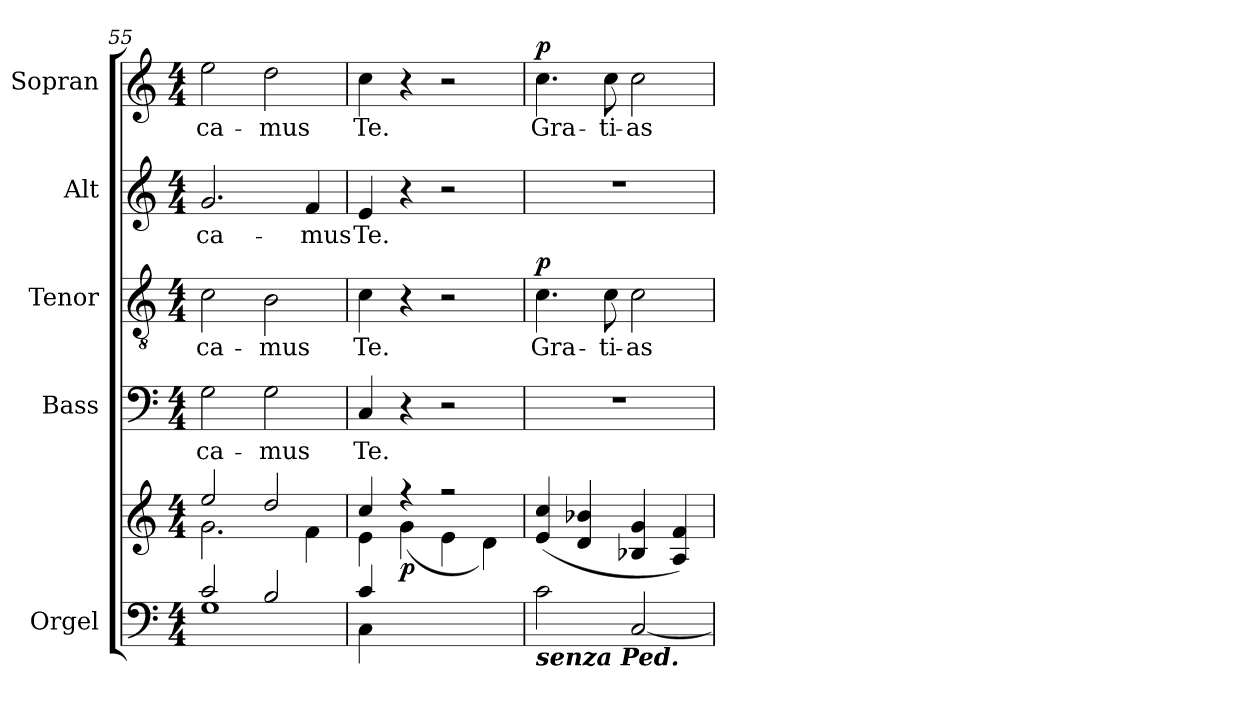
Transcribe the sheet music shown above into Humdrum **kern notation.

**kern	**kern	**dynam	**kern	**text	**kern	**text	**dynam	**kern	**text	**kern	**text	**dynam
*part5	*part5	*part5	*part4	*part4	*part3	*part3	*part3	*part2	*part2	*part1	*part1	*part1
*staff6	*staff5	*staff5/6	*staff4	*staff4	*staff3	*staff3	*staff3	*staff2	*staff2	*staff1	*staff1	*staff1
*I"Orgel	*	*	*I"Bass	*	*I"Tenor	*	*	*I"Alt	*	*I"Sopran	*	*
*I'Org.	*	*	*I'B.	*	*I'T.	*	*	*I'A.	*	*I'S.	*	*
*clefF4	*clefG2	*	*clefF4	*	*clefGv2	*	*	*clefG2	*	*clefG2	*	*
*k[]	*k[]	*	*k[]	*	*k[]	*	*	*k[]	*	*k[]	*	*
*C:	*C:	*	*C:	*	*C:	*	*	*C:	*	*C:	*	*
*M4/4	*M4/4	*	*M4/4	*	*M4/4	*	*	*M4/4	*	*M4/4	*	*
=55	=55	=55	=55	=55	=55	=55	=55	=55	=55	=55	=55	=55
*^	*^	*	*	*	*	*	*	*	*	*	*	*
!	!	!	!	!	!	!LO:LY:b	!	!LO:LY:b	!	!	!LO:LY:b	!	!LO:LY:b	!
2c/	1G	2ee/	2.g\	.	2G\	-ca-	2c\	-ca-	.	2.g/	-ca-	2ee\	-ca-	.
!	!	!	!	!	!	!LO:LY:b	!	!LO:LY:b	!	!	!	!	!LO:LY:b	!
2B/	.	2dd/	.	.	2G\	-mus	2B\	-mus	.	.	.	2dd\	-mus	.
!	!	!	!	!	!	!	!	!	!	!	!LO:LY:b	!	!	!
.	.	.	4f\	.	.	.	.	.	.	4f/	-mus	.	.	.
=56	=56	=56	=56	=56	=56	=56	=56	=56	=56	=56	=56	=56	=56	=56
!	!	!	!	!	!	!LO:LY:b	!	!LO:LY:b	!	!	!LO:LY:b	!	!LO:LY:b	!
4c/	4C\	4cc/	4e\	.	4C/	Te.	4c\	Te.	.	4e/	Te.	4cc\	Te.	.
!	!	!	!	!LO:DY:b	!	!	!	!	!	!	!	!	!	!
4ryy	4ryy	4ree	(>4g\	p	4r	.	4r	.	.	4r	.	4r	.	.
2ryy	2ryy	2rff	4e\	.	2r	.	2r	.	.	2r	.	2r	.	.
.	.	.	4d\)	.	.	.	.	.	.	.	.	.	.	.
*v	*v	*	*	*	*	*	*	*	*	*	*	*	*	*
=57	=57	=57	=57	=57	=57	=57	=57	=57	=57	=57	=57	=57	=57
!LO:TX:b:Bi:t=senza Ped.	!	!	!	!	!	!	!	!	!	!	!	!	!
!	!	!	!	!	!	!	!LO:LY:b	!LO:DY:a	!	!	!	!LO:LY:b	!LO:DY:a
*	*v	*v	*	*	*	*	*	*	*	*	*	*	*
2c\	(<4e/ 4cc/	.	1r	.	4.c\	Gra-	p	1r	.	4.cc\	Gra-	p
.	4d/ 4b-X/	.	.	.	.	.	.	.	.	.	.	.
!	!	!	!	!	!	!LO:LY:b	!	!	!	!	!LO:LY:b	!
.	.	.	.	.	8c\	-ti-	.	.	.	8cc\	-ti-	.
!	!	!	!	!	!	!LO:LY:b	!	!	!	!	!LO:LY:b	!
[2C/	4B-X/ 4g/	.	.	.	2c\	-as	.	.	.	2cc\	-as	.
.	4A/ 4f/)	.	.	.	.	.	.	.	.	.	.	.
=	=	=	=	=	=	=	=	=	=	=	=	=
*-	*-	*-	*-	*-	*-	*-	*-	*-	*-	*-	*-	*-
